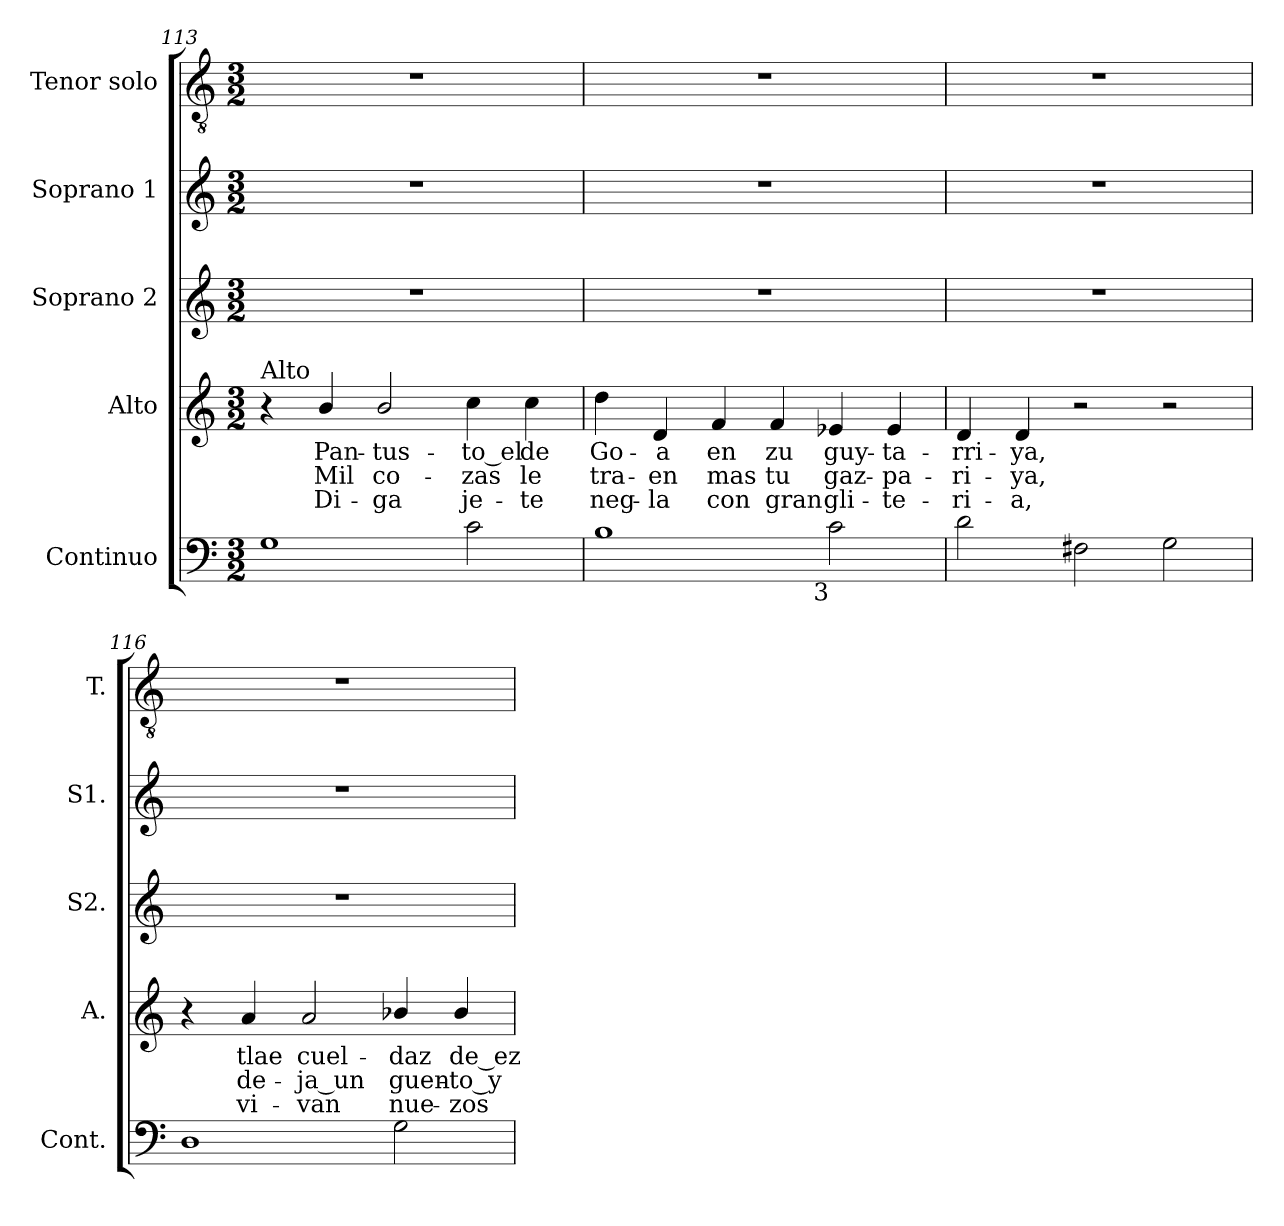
**kern	**kern	**text	**text	**text	**kern	**kern	**kern
*part5	*part4	*part4	*part4	*part4	*part3	*part2	*part1
*staff5	*staff4	*staff4	*staff4	*staff4	*staff3	*staff2	*staff1
*I"Continuo	*I"Alto	*	*	*	*I"Soprano 2	*I"Soprano 1	*I"Tenor solo
*I'Cont.	*I'A.	*	*	*	*I'S2.	*I'S1.	*I'T.
!!LO:LB:g=z
*clefF4	*clefG2	*	*	*	*clefG2	*clefG2	*clefGv2
*	*	*	*	*	*	*	*ITrd7c12
*k[]	*k[]	*	*	*	*k[]	*k[]	*k[]
*C:	*C:	*	*	*	*C:	*C:	*C:
*M3/2	*M3/2	*	*	*	*M3/2	*M3/2	*M3/2
=113	=113	=113	=113	=113	=113	=113	=113
!	!LO:TX:a:t=Alto	!	!	!	!	!	!
!	!	!	!	!	!LO:N:vis=1	!LO:N:vis=1	!LO:N:vis=1
1Gi	4r	.	.	.	1.r	1.r	1.r
!	!	!LO:LY:b:color=#000000	!LO:LY:b:color=#000000	!LO:LY:b:color=#000000	!	!	!
.	4bi/	Pan-	Mil	Di-	.	.	.
!	!	!LO:LY:b:color=#000000	!LO:LY:b:color=#000000	!LO:LY:b:color=#000000	!	!	!
.	2bi/	-tus-	co-	-ga	.	.	.
!	!	!LO:LY:b:color=#000000	!LO:LY:b:color=#000000	!LO:LY:b:color=#000000	!	!	!
2ci\	4cci\	-to_el	-zas	je-	.	.	.
!	!	!LO:LY:b:color=#000000	!LO:LY:b:color=#000000	!LO:LY:b:color=#000000	!	!	!
.	4cci\	de	le	-te	.	.	.
=114	=114	=114	=114	=114	=114	=114	=114
!	!	!LO:LY:b:color=#000000	!LO:LY:b:color=#000000	!LO:LY:b:color=#000000	!LO:N:vis=1	!LO:N:vis=1	!LO:N:vis=1
1Bi	4ddi\	Go-	tra-	neg-	1.r	1.r	1.r
!	!	!LO:LY:b:color=#000000	!LO:LY:b:color=#000000	!LO:LY:b:color=#000000	!	!	!
.	4di/	-a	-en	-la	.	.	.
!	!	!LO:LY:b:color=#000000	!LO:LY:b:color=#000000	!LO:LY:b:color=#000000	!	!	!
.	4fi/	en	mas	con	.	.	.
!	!	!LO:LY:b:color=#000000	!LO:LY:b:color=#000000	!LO:LY:b:color=#000000	!	!	!
.	4fi/	zu	tu	gran	.	.	.
!LO:TX:b:rj:t=3	!	!	!	!	!	!	!
!	!	!LO:LY:b:color=#000000	!LO:LY:b:color=#000000	!LO:LY:b:color=#000000	!	!	!
2ci\	4e-Xi/	guy-	gaz-	gli-	.	.	.
!	!	!LO:LY:b:color=#000000	!LO:LY:b:color=#000000	!LO:LY:b:color=#000000	!	!	!
.	4e-i/	-ta-	-pa-	-te-	.	.	.
=115	=115	=115	=115	=115	=115	=115	=115
!	!	!LO:LY:b:color=#000000	!LO:LY:b:color=#000000	!LO:LY:b:color=#000000	!LO:N:vis=1	!LO:N:vis=1	!LO:N:vis=1
2di\	4di/	-rri-	-ri-	-ri-	1.r	1.r	1.r
!	!	!LO:LY:b:color=#000000	!LO:LY:b:color=#000000	!LO:LY:b:color=#000000	!	!	!
.	4di/	-ya,	-ya,	-a,	.	.	.
2F#Xi\	2r	.	.	.	.	.	.
2Gi\	2r	.	.	.	.	.	.
!!LO:PB:g=z
=116	=116	=116	=116	=116	=116	=116	=116
!	!	!	!	!	!LO:N:vis=1	!LO:N:vis=1	!LO:N:vis=1
1Di	4r	.	.	.	1.r	1.r	1.r
!	!	!LO:LY:b:color=#000000	!LO:LY:b:color=#000000	!LO:LY:b:color=#000000	!	!	!
.	4ai/	tlae	de-	vi-	.	.	.
!	!	!LO:LY:b:color=#000000	!LO:LY:b:color=#000000	!LO:LY:b:color=#000000	!	!	!
.	2ai/	cuel-	-ja_un	-van	.	.	.
!	!	!LO:LY:b:color=#000000	!LO:LY:b:color=#000000	!LO:LY:b:color=#000000	!	!	!
2Gi\	4b-Xi/	-daz	guen-	nue-	.	.	.
!	!	!LO:LY:b:color=#000000	!LO:LY:b:color=#000000	!LO:LY:b:color=#000000	!	!	!
.	4b-i/	de_ez-	-to_y	-zos	.	.	.
=	=	=	=	=	=	=	=
*-	*-	*-	*-	*-	*-	*-	*-
